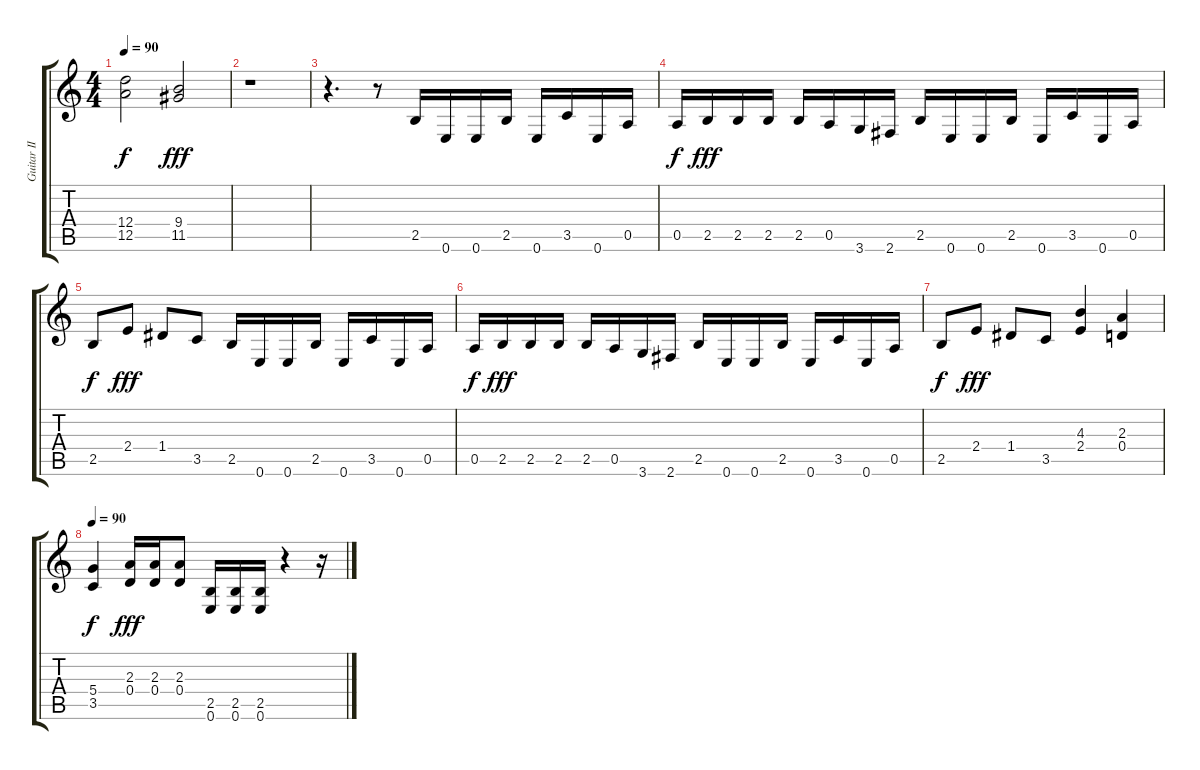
\track ("Guitar II" "Guitar II") {instrument distortionguitar}
\staff {score tabs}
\tuning (E4 B3 G3 D3 A2 E2) {hide}
\ts (4 4)
\tempo 90
\clef g2
\ks c
(12.4{t} 12.5{t}).2{dy f} (9.4 11.5).2{dy fff} |
r.1 |
r.4{d} r.8 2.5.16 0.6.16 0.6.16 2.5.16 0.6.16 3.5.16 0.6.16 0.5.16 |
0.5.16{dy f} 2.5.16{dy fff} 2.5.16 2.5.16 2.5.16 0.5.16 3.6.16 2.6.16 2.5.16 0.6.16 0.6.16 2.5.16 0.6.16 3.5.16 0.6.16 0.5.16 |
2.5.8{dy f} 2.4.8{dy fff} 1.4.8 3.5.8 2.5.16 0.6.16 0.6.16 2.5.16 0.6.16 3.5.16 0.6.16 0.5.16 |
0.5.16{dy f} 2.5.16{dy fff} 2.5.16 2.5.16 2.5.16 0.5.16 3.6.16 2.6.16 2.5.16 0.6.16 0.6.16 2.5.16 0.6.16 3.5.16 0.6.16 0.5.16 |
2.5.8{dy f} 2.4.8{dy fff} 1.4.8 3.5.8 (4.3 2.4).4 (2.3 0.4).4 |
\tempo 90
(5.4 3.5).4{dy f} (2.3 0.4).16{dy fff} (2.3 0.4).16 (2.3 0.4).8 (2.5 0.6).16 (2.5 0.6).16 (2.5 0.6).16 r.4 r.16
